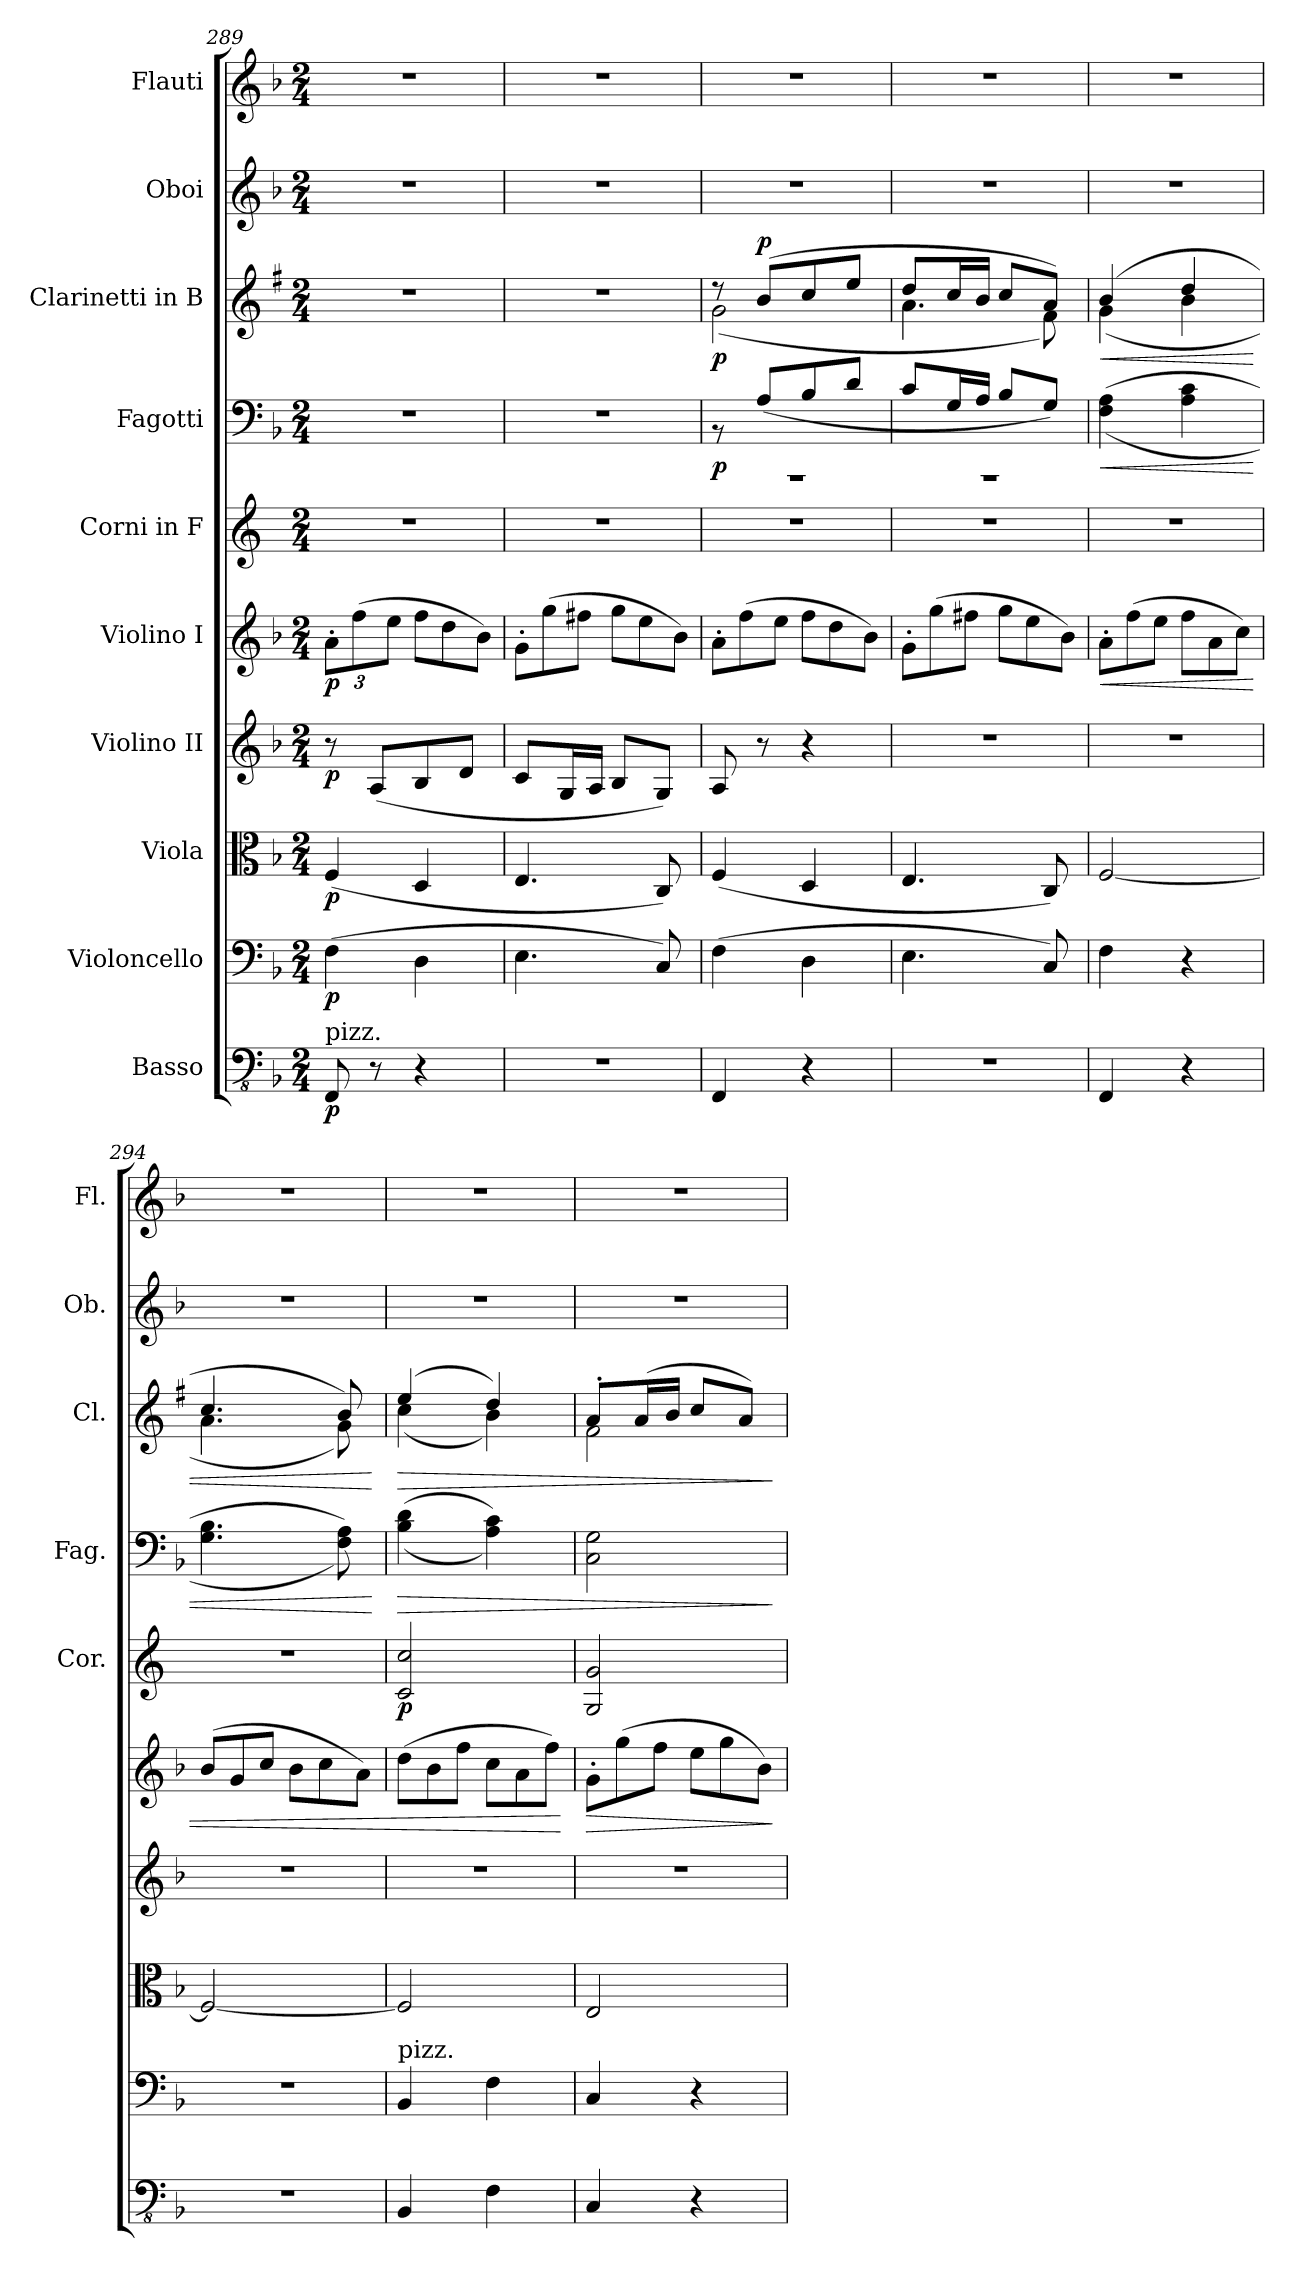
**kern	**dynam	**kern	**dynam	**kern	**dynam	**kern	**dynam	**kern	**dynam	**kern	**dynam	**kern	**dynam	**kern	**dynam	**kern	**kern
*part10	*part10	*part9	*part9	*part8	*part8	*part7	*part7	*part6	*part6	*part5	*part5	*part4	*part4	*part3	*part3	*part2	*part1
*staff10	*staff10	*staff9	*staff9	*staff8	*staff8	*staff7	*staff7	*staff6	*staff6	*staff5	*staff5	*staff4	*staff4	*staff3	*staff3	*staff2	*staff1
*I"Basso	*	*I"Violoncello	*	*I"Viola	*	*I"Violino II	*	*I"Violino I	*	*I"Corni in F	*	*I"Fagotti	*	*I"Clarinetti in B	*	*I"Oboi	*I"Flauti
*	*	*	*	*	*	*	*	*	*	*I'Cor.	*	*I'Fag.	*	*I'Cl.	*	*I'Ob.	*I'Fl.
*clefFv4	*	*clefF4	*	*clefC3	*	*clefG2	*	*clefG2	*	*clefG2	*	*clefF4	*	*clefG2	*	*clefG2	*clefG2
*	*	*	*	*	*	*	*	*	*	*ITrd4c7	*	*	*	*ITrd1c2	*	*	*
*k[b-]	*	*k[b-]	*	*k[b-]	*	*k[b-]	*	*k[b-]	*	*k[b-]	*	*k[b-]	*	*k[b-]	*	*k[b-]	*k[b-]
*M2/4	*	*M2/4	*	*M2/4	*	*M2/4	*	*M2/4	*	*M2/4	*	*M2/4	*	*M2/4	*	*M2/4	*M2/4
*	*	*	*	*	*	*	*	*Xbrackettup	*	*	*	*	*	*	*	*	*
=289	=289	=289	=289	=289	=289	=289	=289	=289	=289	=289	=289	=289	=289	=289	=289	=289	=289
!LO:TX:a:t=pizz.	!	!	!	!	!	!	!	!	!	!	!	!	!	!	!	!	!
!	!LO:DY:b	!	!LO:DY:b	!	!LO:DY:b	!	!LO:DY:b	!	!LO:DY:b	!	!	!	!	!	!	!	!
8FFF/	p	(4F\	p	(4F/	p	8r	p	12a'\L	p	2r	.	2r	.	2r	.	2r	2r
.	.	.	.	.	.	.	.	(12ff\	.	.	.	.	.	.	.	.	.
8r	.	.	.	.	.	(8A/L	.	.	.	.	.	.	.	.	.	.	.
.	.	.	.	.	.	.	.	12ee\J	.	.	.	.	.	.	.	.	.
*	*	*	*	*	*	*	*	*Xtuplet	*	*	*	*	*	*	*	*	*
4r	.	4D\	.	4D/	.	8B-/	.	12ff\L	.	.	.	.	.	.	.	.	.
.	.	.	.	.	.	.	.	12dd\	.	.	.	.	.	.	.	.	.
.	.	.	.	.	.	8d/J	.	.	.	.	.	.	.	.	.	.	.
.	.	.	.	.	.	.	.	12b-\J)	.	.	.	.	.	.	.	.	.
=290	=290	=290	=290	=290	=290	=290	=290	=290	=290	=290	=290	=290	=290	=290	=290	=290	=290
2r	.	4.E\	.	4.E/	.	8c/L	.	12g'\L	.	2r	.	2r	.	2r	.	2r	2r
.	.	.	.	.	.	.	.	(12gg\	.	.	.	.	.	.	.	.	.
.	.	.	.	.	.	16G/L	.	.	.	.	.	.	.	.	.	.	.
.	.	.	.	.	.	.	.	12ff#X\J	.	.	.	.	.	.	.	.	.
.	.	.	.	.	.	16A/JJ	.	.	.	.	.	.	.	.	.	.	.
.	.	.	.	.	.	8B-/L	.	12gg\L	.	.	.	.	.	.	.	.	.
.	.	.	.	.	.	.	.	12ee\	.	.	.	.	.	.	.	.	.
.	.	8C/)	.	8C/)	.	8G/J)	.	.	.	.	.	.	.	.	.	.	.
.	.	.	.	.	.	.	.	12b-\J)	.	.	.	.	.	.	.	.	.
=291	=291	=291	=291	=291	=291	=291	=291	=291	=291	=291	=291	=291	=291	=291	=291	=291	=291
*	*	*	*	*	*	*	*	*	*	*	*	*^	*	*^	*	*	*
!	!	!	!	!	!	!	!	!	!	!	!	!	!	!LO:DY:b	!	!	!LO:DY:b	!	!
4FFF/	.	(4F\	.	(4F/	.	8A/	.	12a'\L	.	2r	.	2rAAA	8r	p	8r	(2f\	p	2r	2r
.	.	.	.	.	.	.	.	(12ff\	.	.	.	.	.	.	.	.	.	.	.
!	!	!	!	!	!	!	!	!	!	!	!	!	!	!	!	!	!LO:DY:a	!	!
.	.	.	.	.	.	8r	.	.	.	.	.	.	(8A/L	.	(8a/L	.	p	.	.
.	.	.	.	.	.	.	.	12ee\J	.	.	.	.	.	.	.	.	.	.	.
4r	.	4D\	.	4D/	.	4r	.	12ff\L	.	.	.	.	8B-/	.	8b-/	.	.	.	.
.	.	.	.	.	.	.	.	12dd\	.	.	.	.	.	.	.	.	.	.	.
.	.	.	.	.	.	.	.	.	.	.	.	.	8d/J	.	8dd/J	.	.	.	.
.	.	.	.	.	.	.	.	12b-\J)	.	.	.	.	.	.	.	.	.	.	.
=292	=292	=292	=292	=292	=292	=292	=292	=292	=292	=292	=292	=292	=292	=292	=292	=292	=292	=292	=292
2r	.	4.E\	.	4.E/	.	2r	.	12g'\L	.	2r	.	2rAAA	8c/L	.	8cc/L	4.g\	.	2r	2r
.	.	.	.	.	.	.	.	(12gg\	.	.	.	.	.	.	.	.	.	.	.
.	.	.	.	.	.	.	.	.	.	.	.	.	16G/L	.	16b-/L	.	.	.	.
.	.	.	.	.	.	.	.	12ff#X\J	.	.	.	.	.	.	.	.	.	.	.
.	.	.	.	.	.	.	.	.	.	.	.	.	16A/JJ	.	16a/JJ	.	.	.	.
.	.	.	.	.	.	.	.	12gg\L	.	.	.	.	8B-/L	.	8b-/L	.	.	.	.
.	.	.	.	.	.	.	.	12ee\	.	.	.	.	.	.	.	.	.	.	.
.	.	8C/)	.	8C/)	.	.	.	.	.	.	.	.	8G/J)	.	8g/J)	8e\)	.	.	.
.	.	.	.	.	.	.	.	12b-\J)	.	.	.	.	.	.	.	.	.	.	.
*	*	*	*	*	*	*	*	*	*	*	*	*v	*v	*	*	*	*	*	*
=293	=293	=293	=293	=293	=293	=293	=293	=293	=293	=293	=293	=293	=293	=293	=293	=293	=293	=293
!	!	!	!	!	!	!	!	!	!LO:HP:b	!	!	!	!LO:HP:b	!	!	!LO:HP:b	!	!
4FFF/	.	4F\	.	[2F/	.	2r	.	12a'\L	<	2r	.	((4F\ 4A\	<	(4a/	(4f\	<	2r	2r
.	.	.	.	.	.	.	.	(12ff\	.	.	.	.	.	.	.	.	.	.
.	.	.	.	.	.	.	.	12ee\J	.	.	.	.	.	.	.	.	.	.
4r	.	4r	.	.	.	.	.	12ff\L	.	.	.	4A\ 4c\	.	4cc/	4a\	.	.	.
.	.	.	.	.	.	.	.	12a\	.	.	.	.	.	.	.	.	.	.
.	.	.	.	.	.	.	.	12cc\J)	.	.	.	.	.	.	.	.	.	.
=294	=294	=294	=294	=294	=294	=294	=294	=294	=294	=294	=294	=294	=294	=294	=294	=294	=294	=294
2r	.	2r	.	2F/_	.	2r	.	(12b-/L	.	2r	.	4.G\ 4.B-\	.	4.b-/	4.g\	.	2r	2r
.	.	.	.	.	.	.	.	12g/	.	.	.	.	.	.	.	.	.	.
.	.	.	.	.	.	.	.	12cc/J	.	.	.	.	.	.	.	.	.	.
.	.	.	.	.	.	.	.	12b-\L	.	.	.	.	.	.	.	.	.	.
.	.	.	.	.	.	.	.	12cc\	.	.	.	.	.	.	.	.	.	.
.	.	.	.	.	.	.	.	.	.	.	.	8F\ 8A\))	.	8a/)	8f\)	.	.	.
.	.	.	.	.	.	.	.	12a\J)	.	.	.	.	.	.	.	.	.	.
*	*	*	*	*	*	*	*	*	*	*	*	*	*	*v	*v	*	*	*
.	.	.	.	.	.	.	.	.	.	.	.	.	[	.	[	.	.
=295	=295	=295	=295	=295	=295	=295	=295	=295	=295	=295	=295	=295	=295	=295	=295	=295	=295
!	!	!LO:TX:a:t=pizz.	!	!	!	!	!	!	!	!	!	!	!	!	!	!	!
!	!	!	!	!	!	!	!	!	!	!	!LO:DY:b	!	!LO:HP:b	!	!LO:HP:b	!	!
*	*	*	*	*	*	*	*	*	*	*	*	*	*	*^	*	*	*
4BBB-/	.	4BB-/	.	2F/]	.	2r	.	(12dd\L	.	2F/ 2f/	p	((4B-\ 4d\	>	(4dd/	(4b-\	>	2r	2r
.	.	.	.	.	.	.	.	12b-\	.	.	.	.	.	.	.	.	.	.
.	.	.	.	.	.	.	.	12ff\J	.	.	.	.	.	.	.	.	.	.
4FF\	.	4F\	.	.	.	.	.	12cc\L	.	.	.	4A\ 4c\))	.	4cc/)	4a\)	.	.	.
.	.	.	.	.	.	.	.	12a\	.	.	.	.	.	.	.	.	.	.
.	.	.	.	.	.	.	.	12ff\J)	.	.	.	.	.	.	.	.	.	.
*	*	*	*	*	*	*	*	*	*	*	*	*	*	*v	*v	*	*	*
.	.	.	.	.	.	.	.	.	[	.	.	.	.	.	.	.	.
!!LO:LB:g=z
=296	=296	=296	=296	=296	=296	=296	=296	=296	=296	=296	=296	=296	=296	=296	=296	=296	=296
!	!	!	!	!	!	!	!	!	!LO:HP:b	!	!	!	!	!	!	!	!
*	*	*	*	*	*	*	*	*	*	*	*	*	*	*^	*	*	*
4CC/	.	4C/	.	2E/	.	2r	.	12g'\L	>	2C/ 2c/	.	2C\ 2G\	.	8g'/L	2e\	.	2r	2r
.	.	.	.	.	.	.	.	(12gg\	.	.	.	.	.	.	.	.	.	.
.	.	.	.	.	.	.	.	.	.	.	.	.	.	(16g/L	.	.	.	.
.	.	.	.	.	.	.	.	12ff\J	.	.	.	.	.	.	.	.	.	.
.	.	.	.	.	.	.	.	.	.	.	.	.	.	16a/JJ	.	.	.	.
4r	.	4r	.	.	.	.	.	12ee\L	.	.	.	.	.	8b-/L	.	.	.	.
.	.	.	.	.	.	.	.	12gg\	.	.	.	.	.	.	.	.	.	.
.	.	.	.	.	.	.	.	.	.	.	.	.	.	8g/J)	.	.	.	.
.	.	.	.	.	.	.	.	12b-\J)	.	.	.	.	.	.	.	.	.	.
*	*	*	*	*	*	*	*	*	*	*	*	*	*	*v	*v	*	*	*
.	.	.	.	.	.	.	.	.	]	.	.	.	]	.	]	.	.
=	=	=	=	=	=	=	=	=	=	=	=	=	=	=	=	=	=
*-	*-	*-	*-	*-	*-	*-	*-	*-	*-	*-	*-	*-	*-	*-	*-	*-	*-
